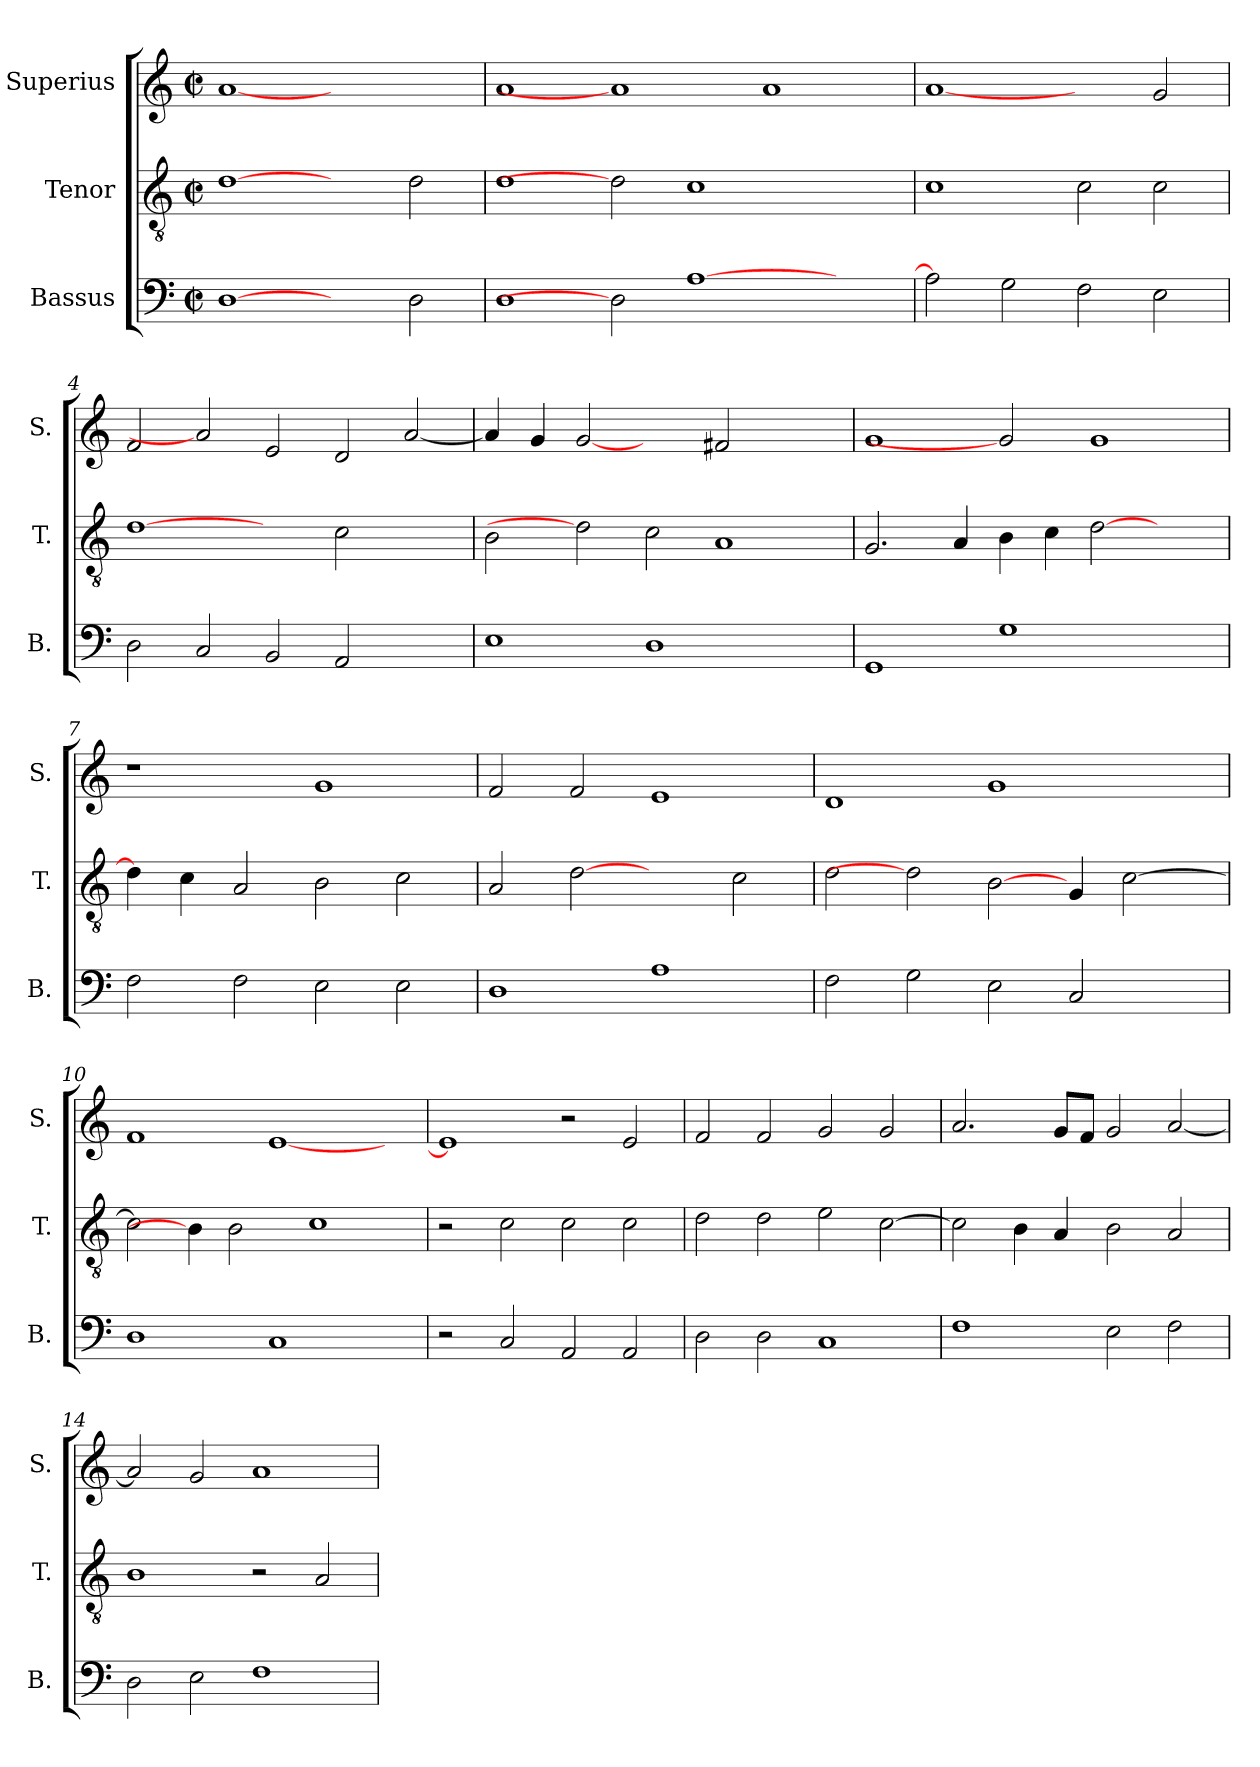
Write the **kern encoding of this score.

**kern	**kern	**kern
*part3	*part2	*part1
*staff3	*staff2	*staff1
*I"Bassus	*I"Tenor	*I"Superius
*I'B.	*I'T.	*I'S.
!!LO:PB:g=z
*clefF4	*clefGv2	*clefG2
*	*ITrd7c12	*
*k[]	*k[]	*k[]
*C:	*C:	*C:
*M2/2	*M2/2	*M2/2
*met(c|)	*met(c|)	*met(c|)
=1	=1	=1
[1Di	[1Di	[1ai
2ryy	2ryy	1ryy
2Di\	2Di\	.
=2	=2	=2
1Di	1Di	1ai
2Di]	2Di]	1ai]
[>1Ai	1Ci	.
.	.	1ai
2ryy	2ryy	.
=3	=3	=3
2Ai\]	1Ci	[1ai
2Gi\	.	.
2Fi\	2Ci\	2ryy
2Ei\	2Ci\	2gi/
=4	=4	=4
2Di\	[1Di	2fi/
2Ci/	.	2ai]
2BBi/	2ryy	2ei/
2AAi/	2Ci\	2di/
2ryy	2ryy	[<2ai/
=5	=5	=5
1Ei	2BBi\	4ai/]
.	.	4gi/
.	2Di]	[2gi
1Di	2Ci\	2ryy
.	1AAi	2f#Xi/
2ryy	.	2ryy
!!LO:LB:g=z
=6	=6	=6
1GGi	2.GGi/	1gi
.	4AAi/	.
1Gi	4BBi\	2gi]
.	4Ci\	.
.	[>2Di\	1gi
2ryy	2ryy	.
=7	=7	=7
2Fi\	4Di\]	1r
.	4Ci\	.
2Fi\	2AAi/	.
2Ei\	2BBi\	1gi
2Ei\	2Ci\	.
=8	=8	=8
1Di	2AAi/	2fi/
.	[2Di	2fi/
1Ai	2ryy	1ei
.	2Ci\	.
=9	=9	=9
2Fi\	2Di\	1di
2Gi\	2Di]	.
2Ei\	[2BBi\	1gi
2Ci/	4GGi/	.
.	[>2Ci\	.
4ryy	.	4ryy
=10	=10	=10
1Di	2Ci\]	1fi
.	4BBi\]	.
.	2BBi\	.
1Ci	.	[<1ei
.	1Ci	.
4ryy	.	4ryy
!!LO:LB:g=z
=11	=11	=11
2r	2r	1ei]
2Ci/	2Ci\	.
2AAi/	2Ci\	2r
2AAi/	2Ci\	2ei/
=12	=12	=12
2Di\	2Di\	2fi/
2Di\	2Di\	2fi/
1Ci	2Ei\	2gi/
.	[>2Ci\	2gi/
=13	=13	=13
1Fi	2Ci\]	2.ai/
.	4BBi\	.
.	4AAi/	8gi/L
.	.	8fi/J
2Ei\	2BBi\	2gi/
2Fi\	2AAi/	[<2ai/
=14	=14	=14
2Di\	1BBi	2ai/]
2Ei\	.	2gi/
1Fi	2r	1ai
.	2AAi/	.
=	=	=
*-	*-	*-
